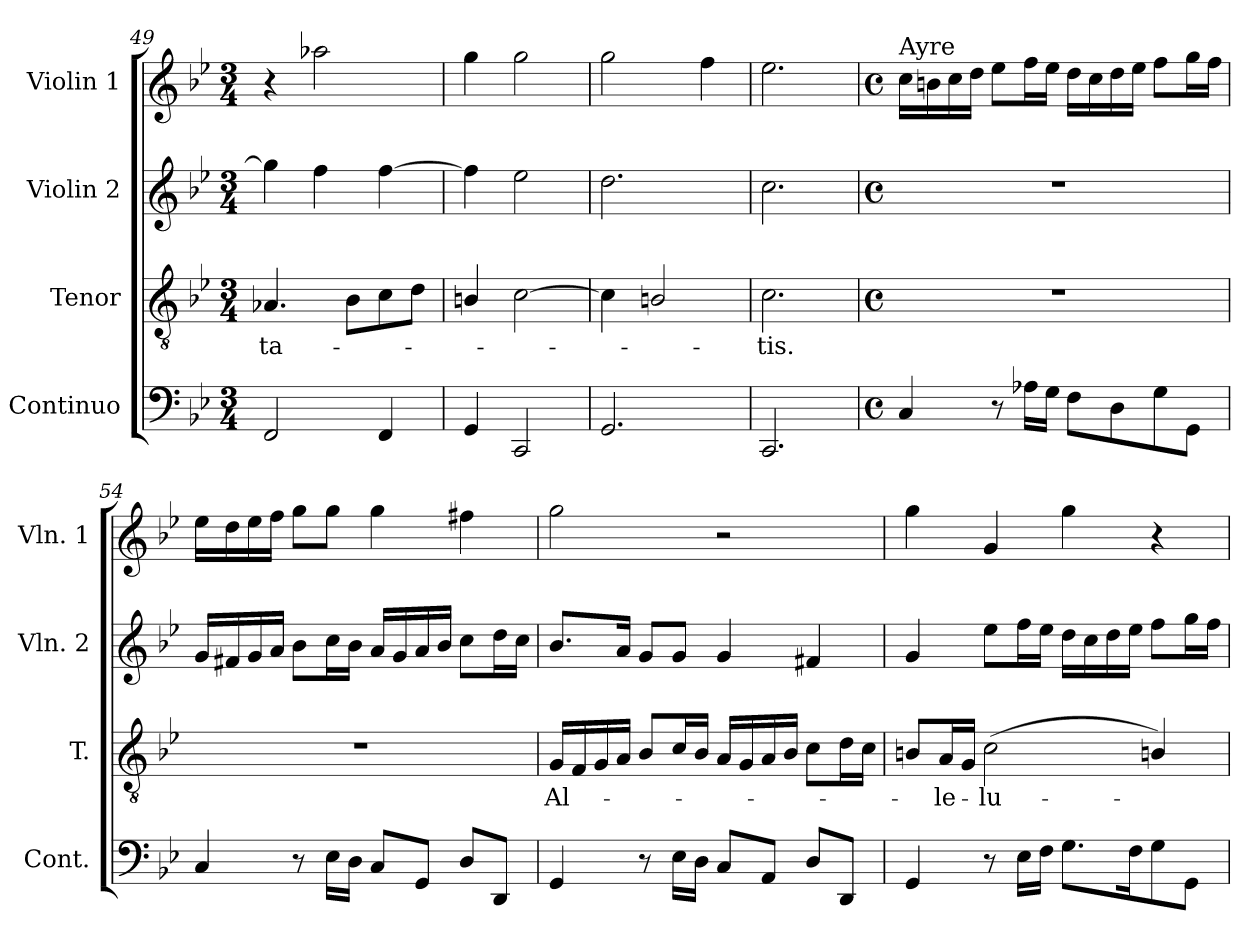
**kern	**kern	**text	**kern	**kern
*part4	*part3	*part3	*part2	*part1
*staff4	*staff3	*staff3	*staff2	*staff1
*I"Continuo	*I"Tenor	*	*I"Violin 2	*I"Violin 1
*I'Cont.	*I'T.	*	*I'Vln. 2	*I'Vln. 1
*clefF4	*clefGv2	*	*clefG2	*clefG2
*	*ITrd7c12	*	*	*
*k[b-e-]	*k[b-e-]	*	*k[b-e-]	*k[b-e-]
*B-:	*B-:	*	*B-:	*B-:
*M3/4	*M3/4	*	*M3/4	*M3/4
=49	=49	=49	=49	=49
!	!	!LO:LY:b:color=#000000	!	!
2FFi/	4.AA-Xi/	-ta-	4ggi\]	4r
.	.	.	4ffi\	2aa-Xi\
.	8BB-i\L	.	.	.
4FFi/	8Ci\	.	[4ffi\	.
.	8Di\J	.	.	.
=50	=50	=50	=50	=50
4GGi/	4BBni/	.	4ffi\]	4ggi\
2CCi/	[2Ci\	.	2ee-i\	2ggi\
=51	=51	=51	=51	=51
2.GGi/	4Ci\]	.	2.ddi\	2ggi\
.	2BBni/	.	.	.
.	.	.	.	4ffi\
=52	=52	=52	=52	=52
!	!	!LO:LY:b:color=#000000	!	!
2.CCi/	2.Ci\	-tis.	2.cci\	2.ee-i\
!!LO:LB:g=z
=53	=53	=53	=53	=53
*M4/4	*M4/4	*	*M4/4	*M4/4
*met(c)	*met(c)	*	*met(c)	*met(c)
!	!	!	!	!LO:TX:a:t=Ayre
4Ci/	1r	.	1r	16cci\LL
.	.	.	.	16bni\
.	.	.	.	16cci\
.	.	.	.	16ddi\JJ
8r	.	.	.	8ee-i\L
16A-Xi\LL	.	.	.	16ffi\L
16Gi\JJ	.	.	.	16ee-i\JJ
8Fi\L	.	.	.	16ddi\LL
.	.	.	.	16cci\
8Di\	.	.	.	16ddi\
.	.	.	.	16ee-i\JJ
8Gi\	.	.	.	8ffi\L
8GGi\J	.	.	.	16ggi\L
.	.	.	.	16ffi\JJ
=54	=54	=54	=54	=54
4Ci/	1r	.	16gi/LL	16ee-i\LL
.	.	.	16f#Xi/	16ddi\
.	.	.	16gi/	16ee-i\
.	.	.	16ai/JJ	16ffi\JJ
8r	.	.	8b-i\L	8ggi\L
16E-i\LL	.	.	16cci\L	8ggi\J
16Di\JJ	.	.	16b-i\JJ	.
8Ci/L	.	.	16ai/LL	4ggi\
.	.	.	16gi/	.
8GGi/J	.	.	16ai/	.
.	.	.	16b-i/JJ	.
8Di/L	.	.	8cci\L	4ff#Xi\
8DDi/J	.	.	16ddi\L	.
.	.	.	16cci\JJ	.
=55	=55	=55	=55	=55
!	!	!LO:LY:b:color=#000000	!	!
4GGi/	16GGi/LL	Al-	8.b-i/L	2ggi\
.	16FFi/	.	.	.
.	16GGi/	.	.	.
.	16AAi/JJ	.	16ai/Jk	.
8r	8BB-i/L	.	8gi/L	.
16E-i\LL	16Ci/L	.	8gi/J	.
16Di\JJ	16BB-i/JJ	.	.	.
8Ci/L	16AAi/LL	.	4gi/	2r
.	16GGi/	.	.	.
8AAi/J	16AAi/	.	.	.
.	16BB-i/JJ	.	.	.
8Di/L	8Ci\L	.	4f#Xi/	.
8DDi/J	16Di\L	.	.	.
.	16Ci\JJ	.	.	.
=56	=56	=56	=56	=56
4GGi/	8BBni/L	.	4gi/	4ggi\
!	!	!LO:LY:b:color=#000000	!	!
.	16AAi/L	-le-	.	.
.	16GGi/JJ	.	.	.
!	!	!LO:LY:b:color=#000000	!	!
8r	(2Ci\	-lu-	8ee-i\L	4gi/
16E-i\LL	.	.	16ffi\L	.
16Fi\JJ	.	.	16ee-i\JJ	.
8.Gi\L	.	.	16ddi\LL	4ggi\
.	.	.	16cci\	.
.	.	.	16ddi\	.
16Fi\k	.	.	16ee-i\JJ	.
8Gi\	4BBni/)	.	8ffi\L	4r
8GGi\J	.	.	16ggi\L	.
.	.	.	16ffi\JJ	.
=	=	=	=	=
*-	*-	*-	*-	*-
